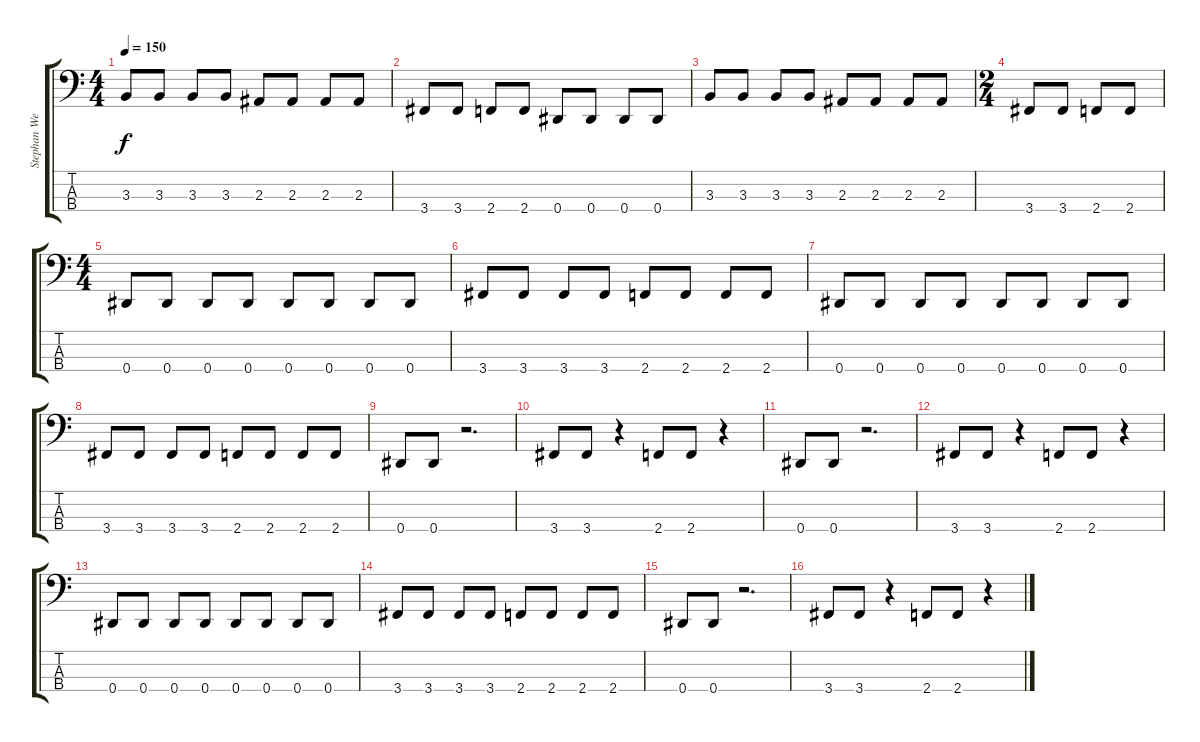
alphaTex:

\track ("Stephan Weidner" "Stephan We") {instrument electricbasspick}
\staff {score tabs}
\tuning (Gb2 Db2 Ab1 Eb1) {hide}
\ts (4 4)
\tempo 150
\clef f4
\ks c
3.3.8{dy f} 3.3.8 3.3.8 3.3.8 2.3.8 2.3.8 2.3.8 2.3.8 |
3.4.8 3.4.8 2.4.8 2.4.8 0.4.8 0.4.8 0.4.8 0.4.8 |
3.3.8 3.3.8 3.3.8 3.3.8 2.3.8 2.3.8 2.3.8 2.3.8 |
\ts (2 4)
3.4.8 3.4.8 2.4.8 2.4.8 |
\ts (4 4)
0.4.8 0.4.8 0.4.8 0.4.8 0.4.8 0.4.8 0.4.8 0.4.8 |
3.4.8 3.4.8 3.4.8 3.4.8 2.4.8 2.4.8 2.4.8 2.4.8 |
0.4.8 0.4.8 0.4.8 0.4.8 0.4.8 0.4.8 0.4.8 0.4.8 |
3.4.8 3.4.8 3.4.8 3.4.8 2.4.8 2.4.8 2.4.8 2.4.8 |
0.4.8 0.4.8 r.2{d} |
3.4.8 3.4.8 r.4 2.4.8 2.4.8 r.4 |
0.4.8 0.4.8 r.2{d} |
3.4.8 3.4.8 r.4 2.4.8 2.4.8 r.4 |
0.4.8 0.4.8 0.4.8 0.4.8 0.4.8 0.4.8 0.4.8 0.4.8 |
3.4.8 3.4.8 3.4.8 3.4.8 2.4.8 2.4.8 2.4.8 2.4.8 |
0.4.8 0.4.8 r.2{d} |
3.4.8 3.4.8 r.4 2.4.8 2.4.8 r.4
